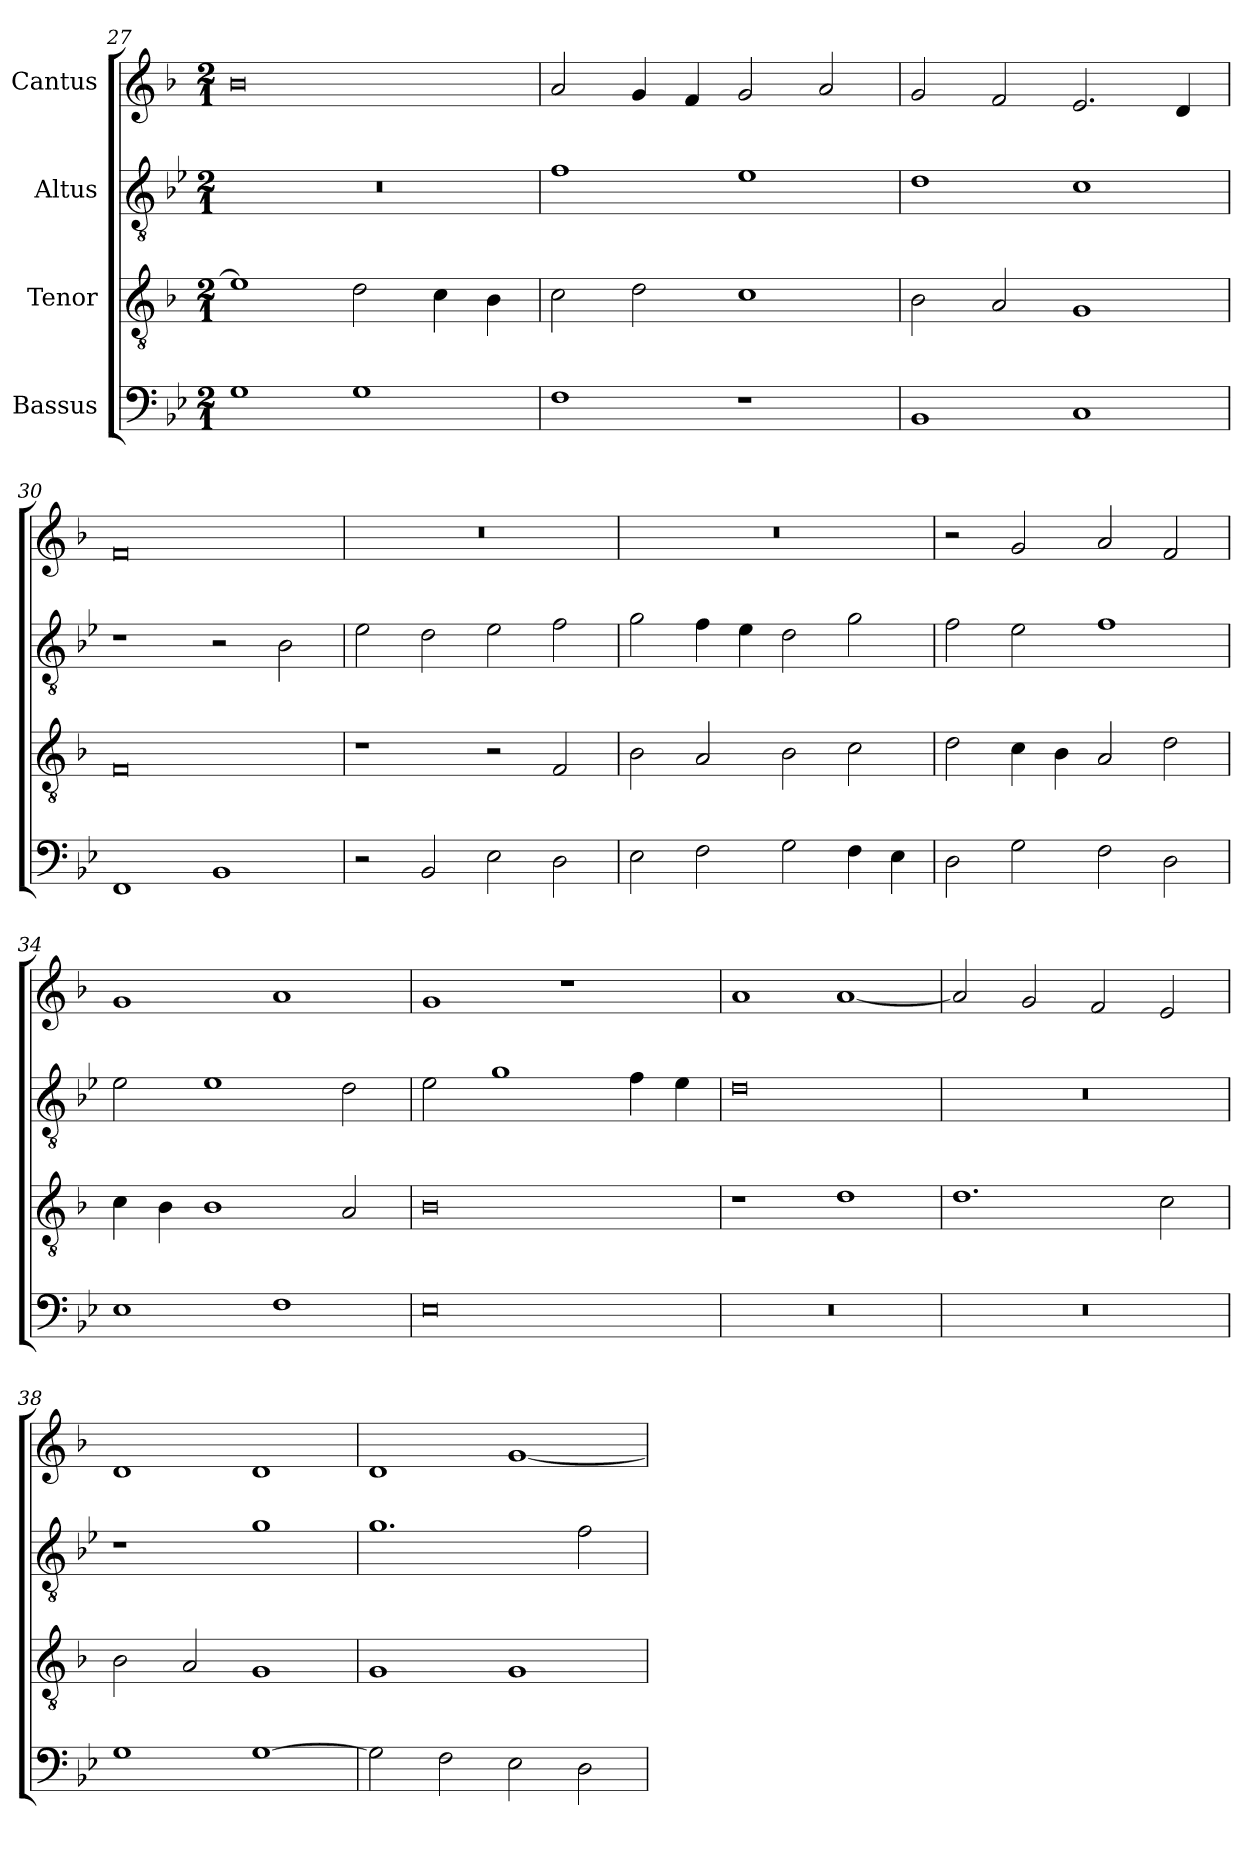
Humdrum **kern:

**kern	**kern	**kern	**kern
*part4	*part3	*part2	*part1
*staff4	*staff3	*staff2	*staff1
*I"Bassus	*I"Tenor	*I"Altus	*I"Cantus
*clefF4	*clefGv2	*clefGv2	*clefG2
*	*ITrd7c12	*ITrd7c12	*
*k[b-e-]	*k[b-]	*k[b-e-]	*k[b-]
*B-:	*F:	*B-:	*F:
*M2/1	*M2/1	*M2/1	*M2/1
=27	=27	=27	=27
!	!	!LO:N:vis=1	!
1Gi	1Ei]	0r	0b-i
1Gi	2Di\	.	.
.	4Ci\	.	.
.	4BB-i\	.	.
!!LO:PB:g=z
=28	=28	=28	=28
1Fi	2Ci\	1Fi	2ai/
.	2Di\	.	4gi/
.	.	.	4fi/
1r	1Ci	1E-i	2gi/
.	.	.	2ai/
=29	=29	=29	=29
1BB-i	2BB-i\	1Di	2gi/
.	2AAi/	.	2fi/
1Ci	1GGi	1Ci	2.ei/
.	.	.	4di/
=30	=30	=30	=30
1FFi	0FFi	1r	0fi
1BB-i	.	2r	.
.	.	2BB-i\	.
=31	=31	=31	=31
!	!	!	!LO:N:vis=1
2r	1r	2E-i\	0r
2BB-i/	.	2Di\	.
2E-i\	2r	2E-i\	.
2Di\	2FFi/	2Fi\	.
=32	=32	=32	=32
!	!	!	!LO:N:vis=1
2E-i\	2BB-i\	2Gi\	0r
2Fi\	2AAi/	4Fi\	.
.	.	4E-i\	.
2Gi\	2BB-i\	2Di\	.
4Fi\	2Ci\	2Gi\	.
4E-i\	.	.	.
!!LO:LB:g=z
=33	=33	=33	=33
2Di\	2Di\	2Fi\	2r
2Gi\	4Ci\	2E-i\	2gi/
.	4BB-i\	.	.
2Fi\	2AAi/	1Fi	2ai/
2Di\	2Di\	.	2fi/
=34	=34	=34	=34
1E-i	4Ci\	2E-i\	1gi
.	4BB-i\	.	.
.	1BB-i	1E-i	.
1Fi	.	.	1ai
.	2AAi/	2Di\	.
=35	=35	=35	=35
0E-i	0BB-i	2E-i\	1gi
.	.	1Gi	.
.	.	.	1r
.	.	4Fi\	.
.	.	4E-i\	.
=36	=36	=36	=36
!LO:N:vis=1	!	!	!
0r	1r	0Di	1ai
.	1Di	.	[<1ai
=37	=37	=37	=37
!LO:N:vis=1	!	!LO:N:vis=1	!
0r	1.Di	0r	2ai/]
.	.	.	2gi/
.	.	.	2fi/
.	2Ci\	.	2ei/
=38	=38	=38	=38
1Gi	2BB-i\	1r	1di
.	2AAi/	.	.
[>1Gi	1GGi	1Gi	1di
!!LO:LB:g=z
=39	=39	=39	=39
2Gi\]	1GGi	1.Gi	1di
2Fi\	.	.	.
2E-i\	1GGi	.	[<1gi
2Di\	.	2Fi\	.
=	=	=	=
*-	*-	*-	*-
